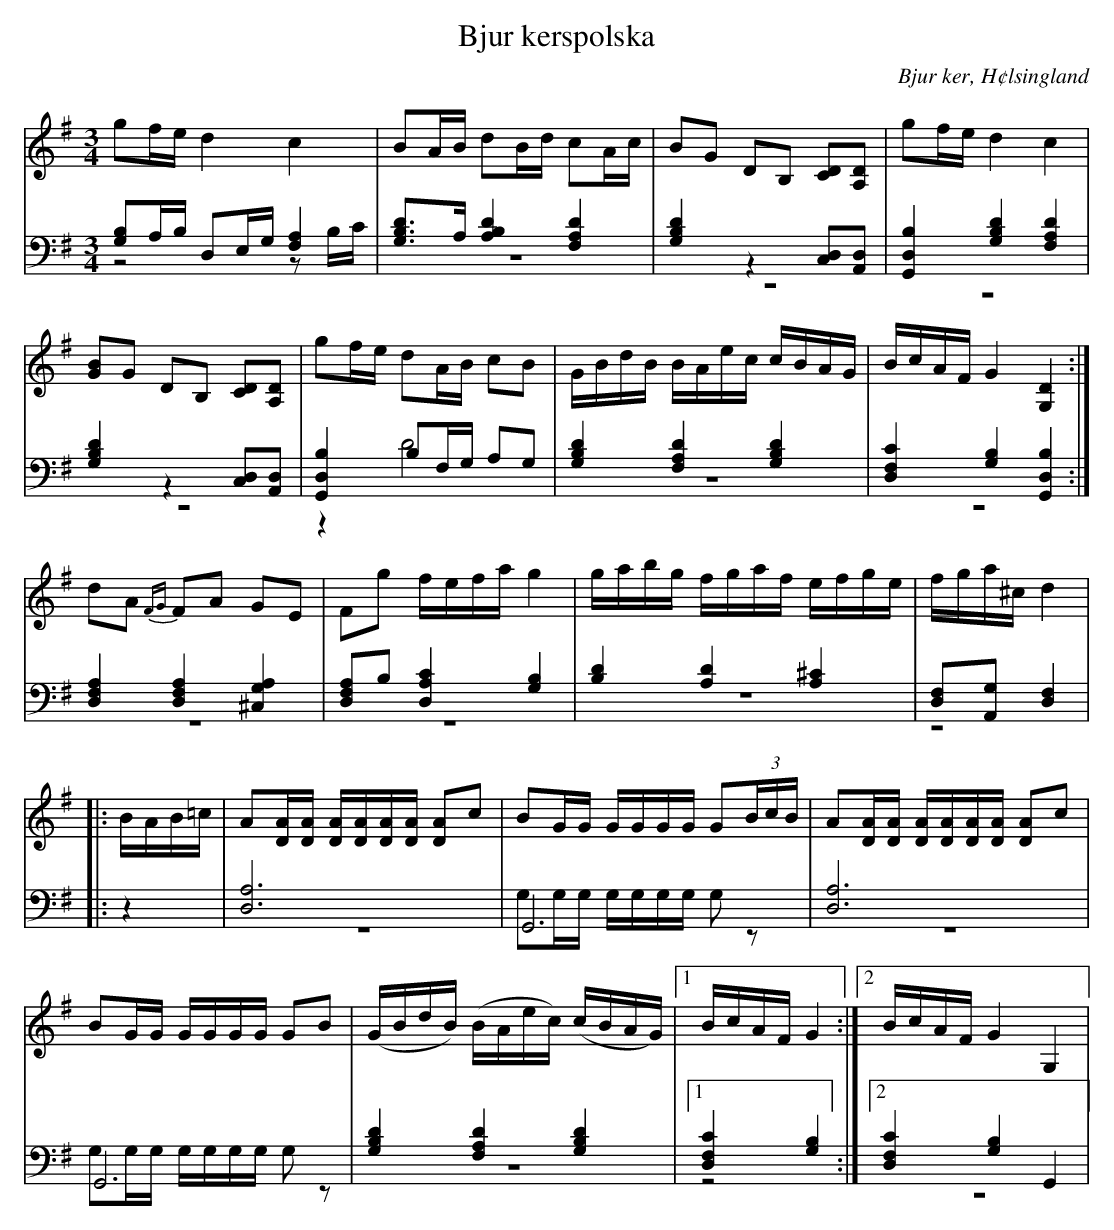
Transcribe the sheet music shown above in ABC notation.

X:1
T: Bjur kerspolska
O: Bjur ker, H¢lsingland
M: 3/4
L: 1/8
K: G
V:1
V:2
V:3 merge
V:1
gf/e/ d2 c2|BA/B/ dB/d/ cA/c/| BG DB, [CD][A,D]|gf/e/ d2 c2|
[GB]G DB, [CD][A,D] |gf/e/ dA/B/ cB|G/B/d/B/ B/A/e/c/ c/B/A/G/|B/c/A/F/ G2 [G,2D2]:|
dA {FG}FA GE|Fg f/e/f/a/ g2|g/a/b/g/ f/g/a/f/ e/f/g/e/ |f/g/a/^c/ d2 |
|:B/A/B/=c/|A[D/A/][D/A/] [D/A/][D/A/][D/A/][D/A/] [DA]c|BG/G/ G/G/G/G/ G(3B/c/B/|A[D/A/][D/A/] [D/A/][D/A/][D/A/][D/A/] [DA]c|
BG/G/ G/G/G/G/ GB|(G/B/d/B/) (B/A/e/c/) (c/B/A/G/)|1 B/c/A/F/ G2:|2 B/c/A/F/ G2 G,2|
V:2 clef=bass
[G,B,]A,/B,/ D,E,/G,/ [F,2A,2]|[G,B,D]>A, [A,2B,2D2] [F,2A,2 D2]|[G,2B,2D2] z2 [C,D,][A,,D,]|[G,,2D,2B,2] [G,2B,2D2] [F,2A,2 D2]|
[G,2B,2D2] z2 [C,D,][A,,D,]|[G,,2D,2B,2] B,F,/G,/ A,G,|[G,2B,2D2] [F,2A,2 D2] [G,2B,2D2]|[D,2F,2C2] [G,2B,2][G,,2D,2B,2]:|
[D,2F,2A,2] [D,2F,2A,2] [^C,2G,2A,2]|[D,F,A,]B, [D,2A,2C2] [G,2B,2]|[B,2D2] [A,2D2] [A,2^C2]|[D,F,][A,,G,] [D,2F,2]|
|:z2|[D,6A,6]|G,,6|[D,6A,6]|
G,,6|[G,2B,2D2] [F,2A,2 D2] [G,2B,2D2]|1 [D,2F,2C2] [G,2B,2] :|2 [D,2F,2C2] [G,2B,2] G,,2|
V:3  clef=bass
z4 z2/B,/C/|z6|z6|z6|
z6 |z2 D4|z6|z6:|
z6|z6|z6|z4|
|:z2|z6|G,G,/G,/ G,/G,/G,/G,/ G,z|z6 |
G,G,/G,/ G,/G,/G,/G,/ G,z|z6|1 z4:|2 z6|
